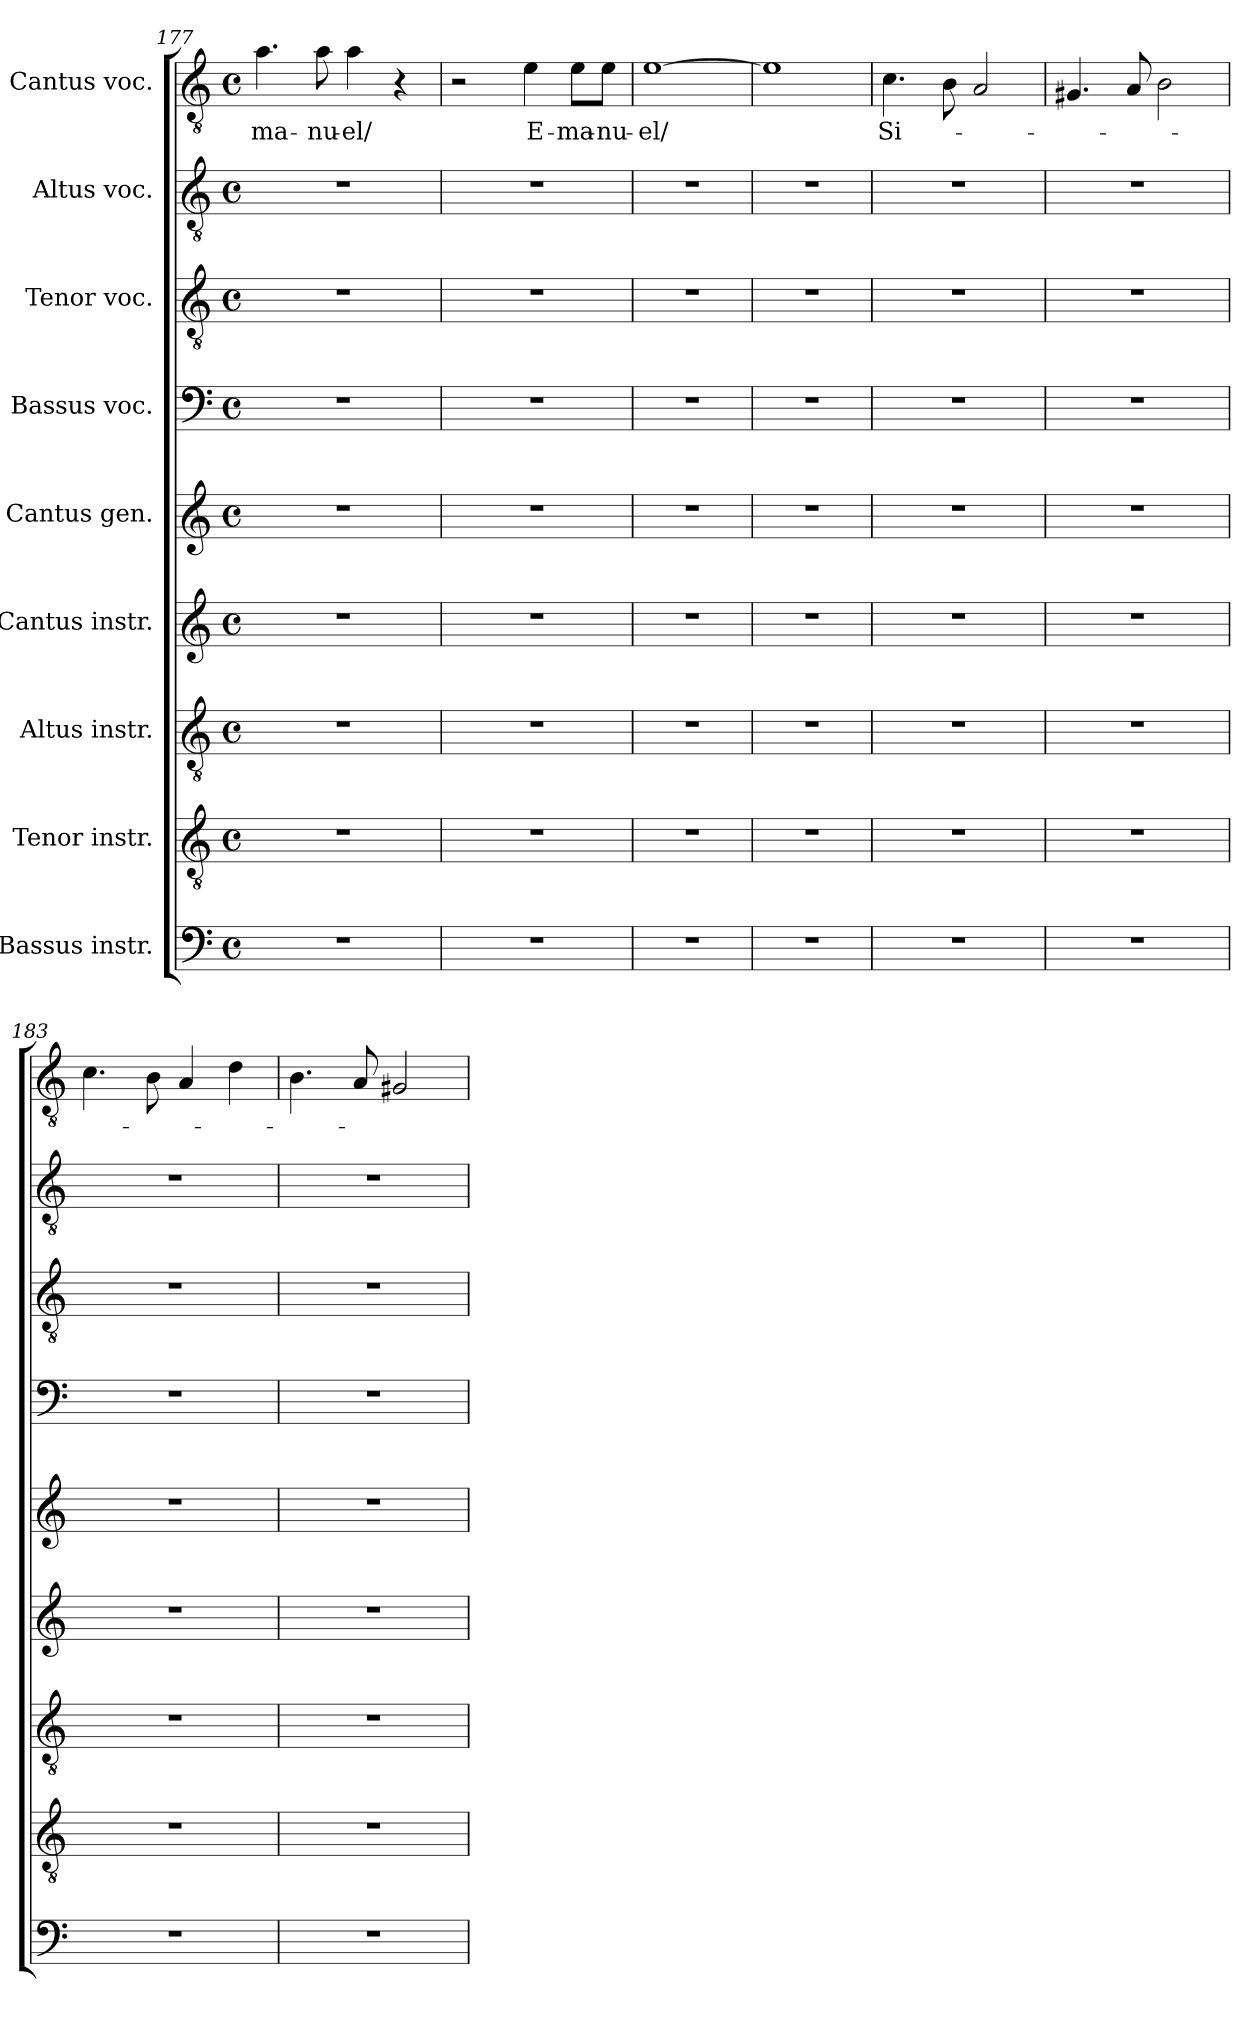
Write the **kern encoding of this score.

**kern	**kern	**kern	**kern	**kern	**kern	**kern	**kern	**kern	**text
*part9	*part8	*part7	*part6	*part5	*part4	*part3	*part2	*part1	*part1
*staff9	*staff8	*staff7	*staff6	*staff5	*staff4	*staff3	*staff2	*staff1	*staff1
*I"Bassus instr.	*I"Tenor instr.	*I"Altus instr.	*I"Cantus instr.	*I"Cantus gen.	*I"Bassus voc.	*I"Tenor voc.	*I"Altus voc.	*I"Cantus voc.	*
*clefF4	*clefGv2	*clefGv2	*clefG2	*clefG2	*clefF4	*clefGv2	*clefGv2	*clefGv2	*
*k[]	*k[]	*k[]	*k[]	*k[]	*k[]	*k[]	*k[]	*k[]	*
*C:	*C:	*C:	*C:	*C:	*C:	*C:	*C:	*C:	*
*M4/4	*M4/4	*M4/4	*M4/4	*M4/4	*M4/4	*M4/4	*M4/4	*M4/4	*
*met(c)	*met(c)	*met(c)	*met(c)	*met(c)	*met(c)	*met(c)	*met(c)	*met(c)	*
=177	=177	=177	=177	=177	=177	=177	=177	=177	=177
!	!	!	!	!	!	!	!	!	!LO:LY:b
1r	1r	1r	1r	1r	1r	1r	1r	4.a\	-ma-
!	!	!	!	!	!	!	!	!	!LO:LY:b
.	.	.	.	.	.	.	.	8a\	-nu-
!	!	!	!	!	!	!	!	!	!LO:LY:b:rj
.	.	.	.	.	.	.	.	4a\	-el/
.	.	.	.	.	.	.	.	4r	.
=178	=178	=178	=178	=178	=178	=178	=178	=178	=178
1r	1r	1r	1r	1r	1r	1r	1r	2r	.
!	!	!	!	!	!	!	!	!	!LO:LY:b
.	.	.	.	.	.	.	.	4e\	E-
!	!	!	!	!	!	!	!	!	!LO:LY:b
.	.	.	.	.	.	.	.	8e\L	-ma-
!	!	!	!	!	!	!	!	!	!LO:LY:b:rj
.	.	.	.	.	.	.	.	8e\J	-nu-
=179	=179	=179	=179	=179	=179	=179	=179	=179	=179
!	!	!	!	!	!	!	!	!	!LO:LY:b
1r	1r	1r	1r	1r	1r	1r	1r	[>1e	-el/
=180	=180	=180	=180	=180	=180	=180	=180	=180	=180
1r	1r	1r	1r	1r	1r	1r	1r	1e]	.
!!LO:PB:g=z
=181!	=181!	=181!	=181!	=181!	=181!	=181!	=181!	=181!	=181!
!	!	!	!	!	!	!	!	!	!LO:LY:b
1r	1r	1r	1r	1r	1r	1r	1r	4.c\	Si-
.	.	.	.	.	.	.	.	8B\	.
.	.	.	.	.	.	.	.	2A/	.
=182	=182	=182	=182	=182	=182	=182	=182	=182	=182
1r	1r	1r	1r	1r	1r	1r	1r	4.G#X/	.
.	.	.	.	.	.	.	.	8A/	.
.	.	.	.	.	.	.	.	2B\	.
=183	=183	=183	=183	=183	=183	=183	=183	=183	=183
1r	1r	1r	1r	1r	1r	1r	1r	4.c\	.
.	.	.	.	.	.	.	.	8B\	.
.	.	.	.	.	.	.	.	4A/	.
.	.	.	.	.	.	.	.	4d\	.
=184	=184	=184	=184	=184	=184	=184	=184	=184	=184
1r	1r	1r	1r	1r	1r	1r	1r	4.B\	.
.	.	.	.	.	.	.	.	8A/	.
.	.	.	.	.	.	.	.	2G#X/	.
=	=	=	=	=	=	=	=	=	=
*-	*-	*-	*-	*-	*-	*-	*-	*-	*-
